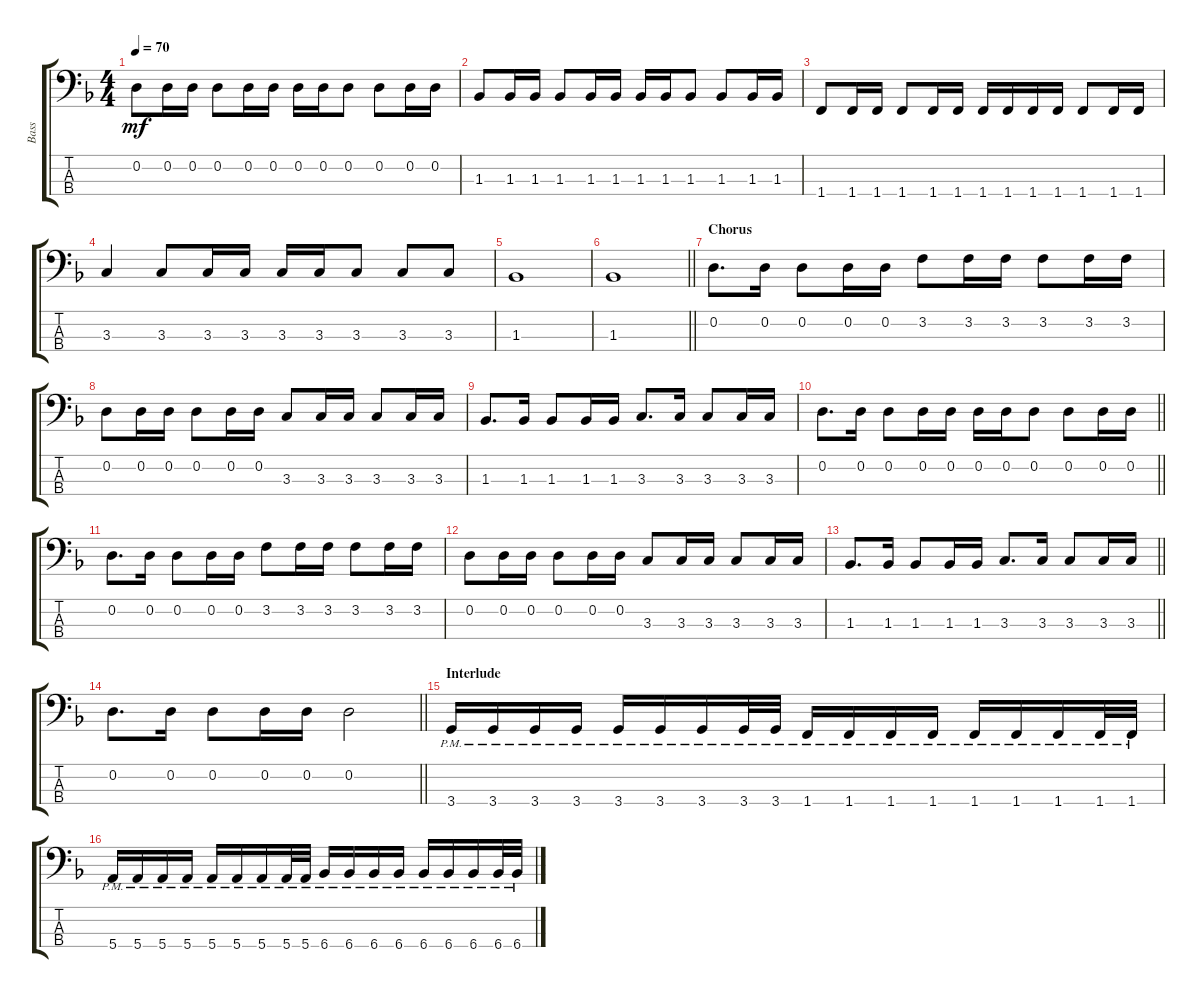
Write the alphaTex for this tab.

\track ("Bass" "Bass") {instrument electricbassfinger}
\staff {score tabs}
\tuning (G2 D2 A1 E1) {hide}
\ts (4 4)
\tempo 70
\clef f4
\ks f
0.2.8{dy mf} 0.2.16 0.2.16 0.2.8 0.2.16 0.2.16 0.2.16 0.2.16 0.2.8 0.2.8 0.2.16 0.2.16 |
1.3.8 1.3.16 1.3.16 1.3.8 1.3.16 1.3.16 1.3.16 1.3.16 1.3.8 1.3.8 1.3.16 1.3.16 |
1.4.8 1.4.16 1.4.16 1.4.8 1.4.16 1.4.16 1.4.16 1.4.16 1.4.16 1.4.16 1.4.8 1.4.16 1.4.16 |
3.3.4 3.3.8 3.3.16 3.3.16 3.3.16 3.3.16 3.3.8 3.3.8 3.3.8 |
1.3.1 |
\barLineRight lightlight
1.3.1 |
\section ("" "Chorus")
0.2.8{d} 0.2.16 0.2.8 0.2.16 0.2.16 3.2.8 3.2.16 3.2.16 3.2.8 3.2.16 3.2.16 |
0.2.8 0.2.16 0.2.16 0.2.8 0.2.16 0.2.16 3.3.8 3.3.16 3.3.16 3.3.8 3.3.16 3.3.16 |
1.3.8{d} 1.3.16 1.3.8 1.3.16 1.3.16 3.3.8{d} 3.3.16 3.3.8 3.3.16 3.3.16 |
\barLineRight lightlight
0.2.8{d} 0.2.16 0.2.8 0.2.16 0.2.16 0.2.16 0.2.16 0.2.8 0.2.8 0.2.16 0.2.16 |
0.2.8{d} 0.2.16 0.2.8 0.2.16 0.2.16 3.2.8 3.2.16 3.2.16 3.2.8 3.2.16 3.2.16 |
0.2.8 0.2.16 0.2.16 0.2.8 0.2.16 0.2.16 3.3.8 3.3.16 3.3.16 3.3.8 3.3.16 3.3.16 |
\barLineRight lightlight
1.3.8{d} 1.3.16 1.3.8 1.3.16 1.3.16 3.3.8{d} 3.3.16 3.3.8 3.3.16 3.3.16 |
\barLineRight lightlight
0.2.8{d} 0.2.16 0.2.8 0.2.16 0.2.16 0.2.2 |
\section ("" "Interlude")
3.4{pm}.16 3.4{pm}.16 3.4{pm}.16 3.4{pm}.16 3.4{pm}.16 3.4{pm}.16 3.4{pm}.16 3.4{pm}.32 3.4{pm}.32 1.4{pm}.16 1.4{pm}.16 1.4{pm}.16 1.4{pm}.16 1.4{pm}.16 1.4{pm}.16 1.4{pm}.16 1.4{pm}.32 1.4{pm}.32 |
5.4{pm}.16 5.4{pm}.16 5.4{pm}.16 5.4{pm}.16 5.4{pm}.16 5.4{pm}.16 5.4{pm}.16 5.4{pm}.32 5.4{pm}.32 6.4{pm}.16 6.4{pm}.16 6.4{pm}.16 6.4{pm}.16 6.4{pm}.16 6.4{pm}.16 6.4{pm}.16 6.4{pm}.32 6.4{pm}.32
